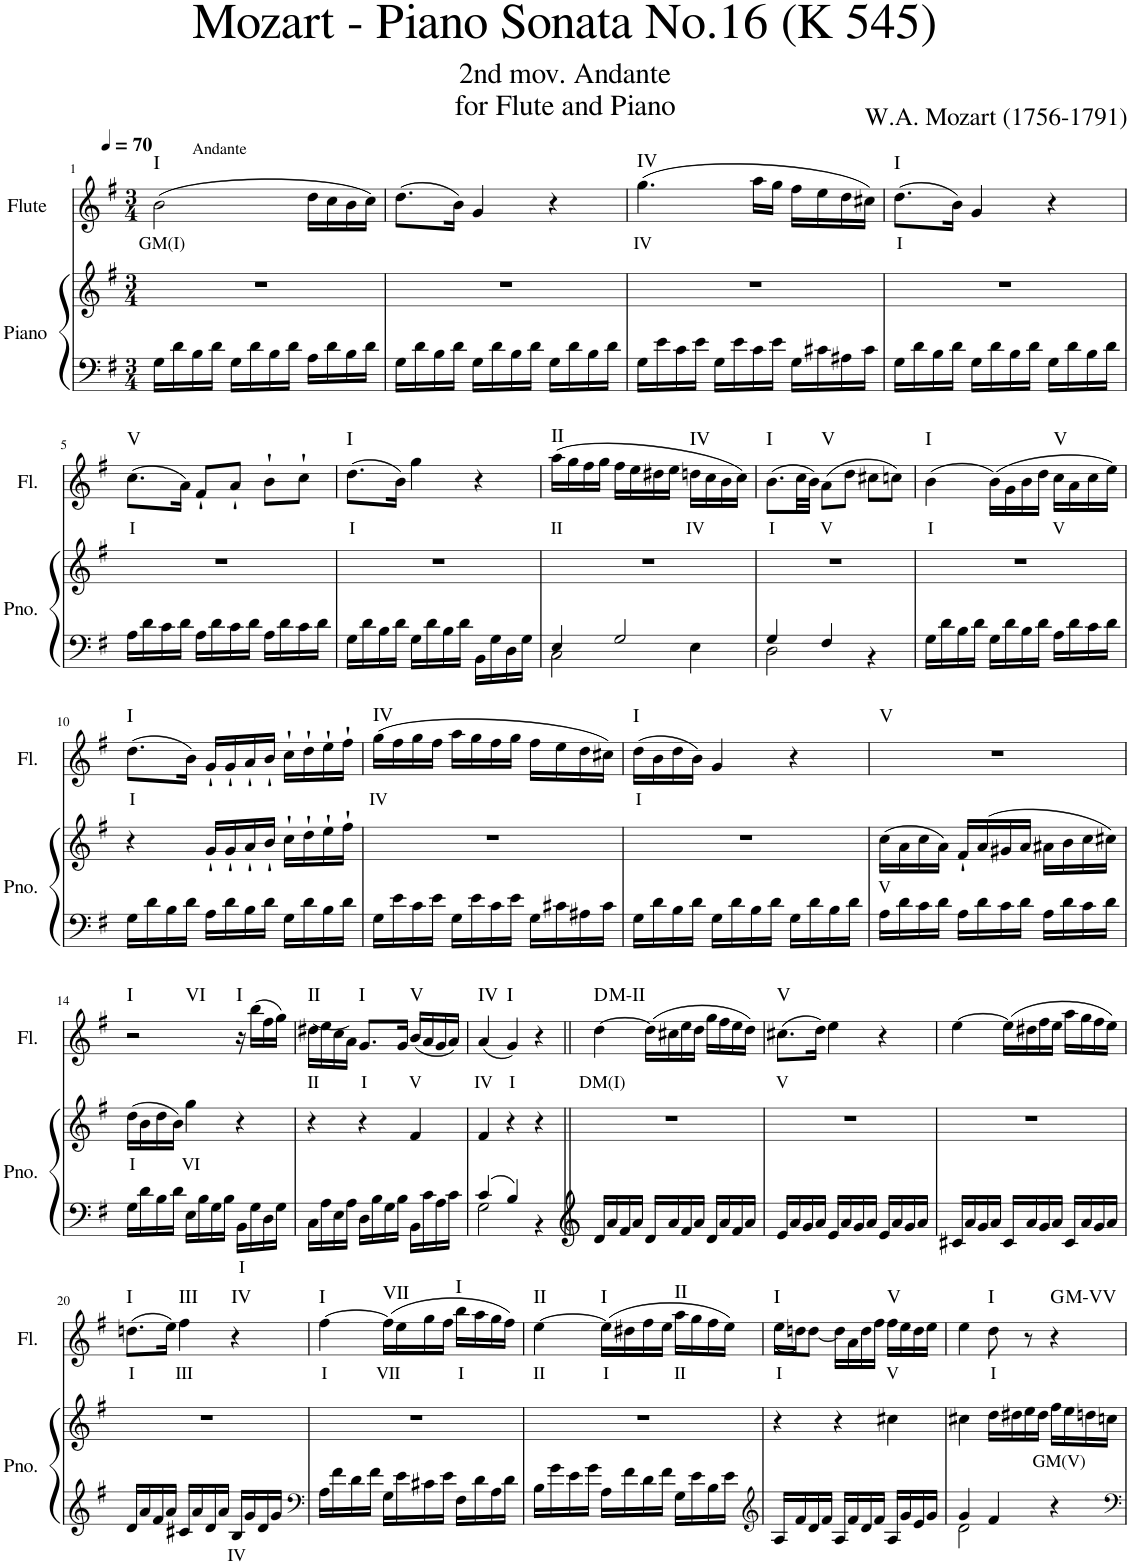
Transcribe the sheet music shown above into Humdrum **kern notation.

**kern	**text	**kern	**text	**kern	**text	**harte
*part2	*part2	*part2	*part2	*part1	*part1	*part1
*staff3	*staff3	*staff2	*staff2	*staff1	*staff1	*
*I"Piano	*	*	*	*I"Flute	*	*
*I'Pno.	*	*	*	*I'Fl.	*	*
*clefF4	*	*clefG2	*	*clefG2	*	*
*k[f#]	*	*k[f#]	*	*k[f#]	*	*
*M3/4	*	*M3/4	*	*M3/4	*	*
*MM70	*	*MM70	*	*MM70	*	*
=1	=1	=1	=1	=1	=1	=1
!	!	!	!	!LO:TX:a:t=Andante	!	!
!	!	!	!	!	!LO:LY:b	!LO:H:kt=I
16G\LL	.	2.r	.	(2b\	GM(I)	N
16d\	.	.	.	.	.	.
16B\	.	.	.	.	.	.
16d\JJ	.	.	.	.	.	.
16G\LL	.	.	.	.	.	.
16d\	.	.	.	.	.	.
16B\	.	.	.	.	.	.
16d\JJ	.	.	.	.	.	.
16A\LL	.	.	.	16dd\LL	.	.
16d\	.	.	.	16cc\	.	.
16B\	.	.	.	16b\	.	.
16d\JJ	.	.	.	16cc\JJ)	.	.
=2	=2	=2	=2	=2	=2	=2
16G\LL	.	2.r	.	(8.dd\L	.	.
16d\	.	.	.	.	.	.
16B\	.	.	.	.	.	.
16d\JJ	.	.	.	16b\Jk)	.	.
16G\LL	.	.	.	4g/	.	.
16d\	.	.	.	.	.	.
16B\	.	.	.	.	.	.
16d\JJ	.	.	.	.	.	.
16G\LL	.	.	.	4r	.	.
16d\	.	.	.	.	.	.
16B\	.	.	.	.	.	.
16d\JJ	.	.	.	.	.	.
=3	=3	=3	=3	=3	=3	=3
!	!	!	!	!	!LO:LY:b	!LO:H:kt=IV
16G\LL	.	2.r	.	(4.gg\	IV	N
16e\	.	.	.	.	.	.
16c\	.	.	.	.	.	.
16e\JJ	.	.	.	.	.	.
16G\LL	.	.	.	.	.	.
16e\	.	.	.	.	.	.
16c\	.	.	.	16aa\LL	.	.
16e\JJ	.	.	.	16gg\JJ	.	.
16G\LL	.	.	.	16ff#\LL	.	.
16c#X\	.	.	.	16ee\	.	.
16A#X\	.	.	.	16dd\	.	.
16c#\JJ	.	.	.	16cc#X\JJ)	.	.
=4	=4	=4	=4	=4	=4	=4
!	!	!	!	!	!LO:LY:b	!LO:H:kt=I
16G\LL	.	2.r	.	(8.dd\L	I	N
16d\	.	.	.	.	.	.
16B\	.	.	.	.	.	.
16d\JJ	.	.	.	16b\Jk)	.	.
16G\LL	.	.	.	4g/	.	.
16d\	.	.	.	.	.	.
16B\	.	.	.	.	.	.
16d\JJ	.	.	.	.	.	.
16G\LL	.	.	.	4r	.	.
16d\	.	.	.	.	.	.
16B\	.	.	.	.	.	.
16d\JJ	.	.	.	.	.	.
!!LO:LB:g=z
=5	=5	=5	=5	=5	=5	=5
!	!	!	!	!	!LO:LY:b	!LO:H:kt=V
16A\LL	.	2.r	.	(8.cc\L	I	N
16d\	.	.	.	.	.	.
16c\	.	.	.	.	.	.
16d\JJ	.	.	.	16a\Jk)	.	.
16A\LL	.	.	.	8f#`/L	.	.
16d\	.	.	.	.	.	.
16c\	.	.	.	8a`/J	.	.
16d\JJ	.	.	.	.	.	.
16A\LL	.	.	.	8b`\L	.	.
16d\	.	.	.	.	.	.
16c\	.	.	.	8cc`\J	.	.
16d\JJ	.	.	.	.	.	.
=6	=6	=6	=6	=6	=6	=6
!	!	!	!	!	!LO:LY:b	!LO:H:kt=I
16G\LL	.	2.r	.	(8.dd\L	I	N
16d\	.	.	.	.	.	.
16B\	.	.	.	.	.	.
16d\JJ	.	.	.	16b\Jk)	.	.
16G\LL	.	.	.	4gg\	.	.
16d\	.	.	.	.	.	.
16B\	.	.	.	.	.	.
16d\JJ	.	.	.	.	.	.
16BB\LL	.	.	.	4r	.	.
16G\	.	.	.	.	.	.
16D\	.	.	.	.	.	.
16G\JJ	.	.	.	.	.	.
=7	=7	=7	=7	=7	=7	=7
*^	*	*	*	*	*	*
!	!	!	!	!	!	!LO:LY:b	!LO:H:kt=II
4E/	2C\	.	2.r	.	(16aa\LL	II	N
.	.	.	.	.	16gg\	.	.
.	.	.	.	.	16ff#\	.	.
.	.	.	.	.	16gg\JJ	.	.
2G/	.	.	.	.	16ff#\LL	.	.
.	.	.	.	.	16ee\	.	.
.	.	.	.	.	16dd#X\	.	.
.	.	.	.	.	16ee\JJ	.	.
!	!	!	!	!	!	!LO:LY:b	!LO:H:kt=IV
.	4E\	.	.	.	16ddn\LL	IV	N
.	.	.	.	.	16cc\	.	.
.	.	.	.	.	16b\	.	.
.	.	.	.	.	16cc\JJ)	.	.
=8	=8	=8	=8	=8	=8	=8	=8
!	!	!	!	!	!	!LO:LY:b	!LO:H:kt=I
4G/	2D\	.	2.r	.	(8.b\L	I	N
.	.	.	.	.	32cc\LL	.	.
.	.	.	.	.	32b\JJJ)	.	.
!	!	!	!	!	!	!LO:LY:b	!LO:H:kt=V
4F#/	.	.	.	.	(8a\L	V	N
.	.	.	.	.	8dd\J	.	.
4ryy	4r	.	.	.	8cc#X\L	.	.
.	.	.	.	.	8ccn\J)	.	.
*v	*v	*	*	*	*	*	*
=9	=9	=9	=9	=9	=9	=9
!	!	!	!	!	!LO:LY:b	!LO:H:kt=I
16G\LL	.	2.r	.	(4b\	I	N
16d\	.	.	.	.	.	.
16B\	.	.	.	.	.	.
16d\JJ	.	.	.	.	.	.
16G\LL	.	.	.	(16b\LL)	.	.
16d\	.	.	.	16g\	.	.
16B\	.	.	.	16b\	.	.
16d\JJ	.	.	.	16dd\JJ	.	.
!	!	!	!	!	!LO:LY:b	!LO:H:kt=V
16A\LL	.	.	.	16cc\LL	V	N
16d\	.	.	.	16a\	.	.
16c\	.	.	.	16cc\	.	.
16d\JJ	.	.	.	16ee\JJ)	.	.
!!LO:LB:g=z
=10	=10	=10	=10	=10	=10	=10
!	!	!	!	!	!LO:LY:b	!LO:H:kt=I
16G\LL	.	4r	.	(8.dd\L	I	N
16d\	.	.	.	.	.	.
16B\	.	.	.	.	.	.
16d\JJ	.	.	.	16b\Jk)	.	.
16A\LL	.	16g`/LL	.	16g`/LL	.	.
16d\	.	16g`/	.	16g`/	.	.
16B\	.	16a`/	.	16a`/	.	.
16d\JJ	.	16b`/JJ	.	16b`/JJ	.	.
16G\LL	.	16cc`\LL	.	16cc`\LL	.	.
16d\	.	16dd`\	.	16dd`\	.	.
16B\	.	16ee`\	.	16ee`\	.	.
16d\JJ	.	16ff#`\JJ	.	16ff#`\JJ	.	.
=11	=11	=11	=11	=11	=11	=11
!	!	!	!	!	!LO:LY:b	!LO:H:kt=IV
16G\LL	.	2.r	.	(16gg\LL	IV	N
16e\	.	.	.	16ff#\	.	.
16c\	.	.	.	16gg\	.	.
16e\JJ	.	.	.	16ff#\JJ	.	.
16G\LL	.	.	.	16aa\LL	.	.
16e\	.	.	.	16gg\	.	.
16c\	.	.	.	16ff#\	.	.
16e\JJ	.	.	.	16gg\JJ	.	.
16G\LL	.	.	.	16ff#\LL	.	.
16c#X\	.	.	.	16ee\	.	.
16A#X\	.	.	.	16dd\	.	.
16c#\JJ	.	.	.	16cc#X\JJ)	.	.
=12	=12	=12	=12	=12	=12	=12
!	!	!	!	!	!LO:LY:b	!LO:H:kt=I
16G\LL	.	2.r	.	(16dd\LL	I	N
16d\	.	.	.	16b\	.	.
16B\	.	.	.	16dd\	.	.
16d\JJ	.	.	.	16b\JJ)	.	.
16G\LL	.	.	.	4g/	.	.
16d\	.	.	.	.	.	.
16B\	.	.	.	.	.	.
16d\JJ	.	.	.	.	.	.
16G\LL	.	.	.	4r	.	.
16d\	.	.	.	.	.	.
16B\	.	.	.	.	.	.
16d\JJ	.	.	.	.	.	.
=13	=13	=13	=13	=13	=13	=13
!	!	!	!LO:LY:b	!	!	!LO:H:kt=V
16A\LL	.	(16cc\LL	V	2.r	.	N
16d\	.	16a\	.	.	.	.
16c\	.	16cc\	.	.	.	.
16d\JJ	.	16a\JJ)	.	.	.	.
16A\LL	.	16f#`/LL	.	.	.	.
16d\	.	(16a/	.	.	.	.
16c\	.	16g#X/	.	.	.	.
16d\JJ	.	16a/JJ	.	.	.	.
16A\LL	.	16a#X\LL	.	.	.	.
16d\	.	16b\	.	.	.	.
16c\	.	16cc\	.	.	.	.
16d\JJ	.	16cc#X\JJ)	.	.	.	.
!!LO:LB:g=z
=14	=14	=14	=14	=14	=14	=14
!	!	!	!LO:LY:b	!	!	!LO:H:n=1:kt=I
!	!	!	!	!	!	!LO:H:n=2:kt=VI
16G\LL	.	(16dd\LL	I	2r	.	N N
16d\	.	16b\	.	.	.	.
16B\	.	16dd\	.	.	.	.
16d\JJ	.	16b\JJ)	.	.	.	.
!	!	!	!LO:LY:b	!	!	!
16E\LL	.	4gg\	VI	.	.	.
16B\	.	.	.	.	.	.
16G\	.	.	.	.	.	.
16B\JJ	.	.	.	.	.	.
!	!LO:LY:b	!	!	!	!	!LO:H:kt=I
16BB\LL	I	4r	.	16r	.	N
16G\	.	.	.	(16bb\LL	.	.
16D\	.	.	.	16ff#\	.	.
16G\JJ	.	.	.	16gg\JJ)	.	.
=15	=15	=15	=15	=15	=15	=15
*	*	*	*	*^	*	*
!	!	!	!	!	!	!LO:LY:b	!LO:H:kt=II
16C\LL	.	4r	.	4ryy	(16dd#X\LL	II	N
16A\	.	.	.	.	16ee\	.	.
16E\	.	.	.	.	16cc\	.	.
16A\JJ	.	.	.	.	16a\JJ)	.	.
!	!	!	!	!	!	!LO:LY:b	!LO:H:kt=I
16D\LL	.	4r	.	8.g/L	2ryy	I	N
16B\	.	.	.	.	.	.	.
16G\	.	.	.	.	.	.	.
16B\JJ	.	.	.	16g/Jk	.	.	.
!	!	!	!	!	!	!LO:LY:b	!LO:H:kt=V
16BB\LL	.	4f#/	.	(16b/LL	.	V	N
16c\	.	.	.	16a/	.	.	.
16A\	.	.	.	16g/	.	.	.
16c\JJ	.	.	.	16a/JJ)	.	.	.
*	*	*	*	*v	*v	*	*
=16	=16	=16	=16	=16	=16	=16
*^	*	*	*	*	*	*
!	!	!	!	!	!	!LO:LY:b	!LO:H:kt=IV
4c/	2G\	.	4f#/	.	(4a/	IV	N
!	!	!	!	!	!	!LO:LY:b	!LO:H:kt=I
4B/	.	.	4r	.	4g/)	I	N
4ryy	4r	.	4r	.	4r	.	.
=17||	=17||	=17||	=17||	=17||	=17||	=17||	=17||
!	!	!	!	!	!	!LO:LY:b	!LO:H:kt=M
*v	*v	*	*	*	*	*	*
16d/LL	.	2.r	.	[4dd\	DM(I)	D:maj
16a/	.	.	.	.	.	.
16f#/	.	.	.	.	.	.
16a/JJ	.	.	.	.	.	.
16d/LL	.	.	.	(16dd\LL]	.	.
16a/	.	.	.	16cc#X\	.	.
16f#/	.	.	.	16ee\	.	.
16a/JJ	.	.	.	16dd\JJ	.	.
16d/LL	.	.	.	16gg\LL	.	.
16a/	.	.	.	16ff#\	.	.
16f#/	.	.	.	16ee\	.	.
16a/JJ	.	.	.	16dd\JJ)	.	.
=18	=18	=18	=18	=18	=18	=18
!	!	!	!	!	!LO:LY:b	!LO:H:kt=V
16e/LL	.	2.r	.	(8.cc#X\L	V	N
16a/	.	.	.	.	.	.
16g/	.	.	.	.	.	.
16a/JJ	.	.	.	16dd\Jk)	.	.
16e/LL	.	.	.	4ee\	.	.
16a/	.	.	.	.	.	.
16g/	.	.	.	.	.	.
16a/JJ	.	.	.	.	.	.
16e/LL	.	.	.	4r	.	.
16a/	.	.	.	.	.	.
16g/	.	.	.	.	.	.
16a/JJ	.	.	.	.	.	.
=19	=19	=19	=19	=19	=19	=19
16c#X/LL	.	2.r	.	[4ee\	.	.
16a/	.	.	.	.	.	.
16g/	.	.	.	.	.	.
16a/JJ	.	.	.	.	.	.
16c#/LL	.	.	.	(16ee\LL]	.	.
16a/	.	.	.	16dd#X\	.	.
16g/	.	.	.	16ff#\	.	.
16a/JJ	.	.	.	16ee\JJ	.	.
16c#/LL	.	.	.	16aa\LL	.	.
16a/	.	.	.	16gg\	.	.
16g/	.	.	.	16ff#\	.	.
16a/JJ	.	.	.	16ee\JJ)	.	.
!!LO:LB:g=z
=20	=20	=20	=20	=20	=20	=20
!	!	!	!	!	!LO:LY:b	!LO:H:kt=I
16d/LL	.	2.r	.	(8.ddn\L	I	N
16a/	.	.	.	.	.	.
16f#/	.	.	.	.	.	.
16a/JJ	.	.	.	16ee\Jk)	.	.
!	!	!	!	!	!LO:LY:b	!LO:H:kt=III
16c#X/LL	.	.	.	4ff#\	III	N
16a/	.	.	.	.	.	.
16d/	.	.	.	.	.	.
16a/JJ	.	.	.	.	.	.
!	!LO:LY:b	!	!	!	!	!LO:H:kt=IV
16B/LL	IV	.	.	4r	.	N
16g/	.	.	.	.	.	.
16d/	.	.	.	.	.	.
16g/JJ	.	.	.	.	.	.
=21	=21	=21	=21	=21	=21	=21
*clefF4	*	*	*	*	*	*
!	!	!	!	!	!LO:LY:b	!LO:H:kt=I
16A\LL	.	2.r	.	[4ff#\	I	N
16f#\	.	.	.	.	.	.
16d\	.	.	.	.	.	.
16f#\JJ	.	.	.	.	.	.
!	!	!	!	!	!LO:LY:b	!LO:H:kt=VII
16G\LL	.	.	.	(16ff#\LL]	VII	N
16e\	.	.	.	16ee\	.	.
16c#X\	.	.	.	16gg\	.	.
16e\JJ	.	.	.	16ff#\JJ	.	.
!	!	!	!	!	!LO:LY:b	!LO:H:kt=I
16F#\LL	.	.	.	16bb\LL	I	N
16d\	.	.	.	16aa\	.	.
16A\	.	.	.	16gg\	.	.
16d\JJ	.	.	.	16ff#\JJ)	.	.
=22	=22	=22	=22	=22	=22	=22
!	!	!	!	!	!LO:LY:b	!LO:H:kt=II
16B\LL	.	2.r	.	[4ee\	II	N
16g\	.	.	.	.	.	.
16e\	.	.	.	.	.	.
16g\JJ	.	.	.	.	.	.
!	!	!	!	!	!LO:LY:b	!LO:H:kt=I
16A\LL	.	.	.	(16ee\LL]	I	N
16f#\	.	.	.	16dd#X\	.	.
16d\	.	.	.	16ff#\	.	.
16f#\JJ	.	.	.	16ee\JJ	.	.
!	!	!	!	!	!LO:LY:b	!LO:H:kt=II
16G\LL	.	.	.	16aa\LL	II	N
16e\	.	.	.	16gg\	.	.
16B\	.	.	.	16ff#\	.	.
16e\JJ	.	.	.	16ee\JJ)	.	.
=23	=23	=23	=23	=23	=23	=23
*clefG2	*	*	*	*	*	*
*	*	*	*	*^	*	*
!	!	!	!	!	!	!LO:LY:b	!LO:H:kt=I
16A/LL	.	4r	.	4ryy	(16ee\LL	I	N
16f#/	.	.	.	.	16ddn\J)	.	.
16d/	.	.	.	.	[8dd\J	.	.
16f#/JJ	.	.	.	.	.	.	.
16A/LL	.	4r	.	4ryy	16dd\LL]	.	.
16f#/	.	.	.	.	16a\	.	.
16d/	.	.	.	.	16dd\	.	.
16f#/JJ	.	.	.	.	16ff#\JJ	.	.
!	!	!	!	!	!	!LO:LY:b	!LO:H:kt=V
16A/LL	.	4cc#X\	.	16ff#\LL	4ryy	V	N
16g/	.	.	.	16ee\	.	.	.
16e/	.	.	.	16dd\	.	.	.
16g/JJ	.	.	.	16ee\JJ	.	.	.
*	*	*	*	*v	*v	*	*
=24	=24	=24	=24	=24	=24	=24
*^	*	*	*	*	*	*
4g/	2d\	.	4cc#X\	.	4ee\	.	.
!	!	!	!	!	!	!LO:LY:b	!LO:H:kt=I
4f#/	.	.	16dd\LL	.	8dd\	I	N
.	.	.	16dd#X\	.	.	.	.
.	.	.	16ee\	.	8r	.	.
.	.	.	16dd#\JJ	.	.	.	.
!	!	!	!	!LO:LY:b	!	!	!LO:H:kt=M
4r	4ryy	.	16ff#\LL	GM(V)	4r	.	G:maj
.	.	.	16ee\	.	.	.	.
.	.	.	16ddn\	.	.	.	.
.	.	.	16ccn\JJ	.	.	.	.
*v	*v	*	*	*	*	*	*
=	=	=	=	=	=	=
*-	*-	*-	*-	*-	*-	*-
